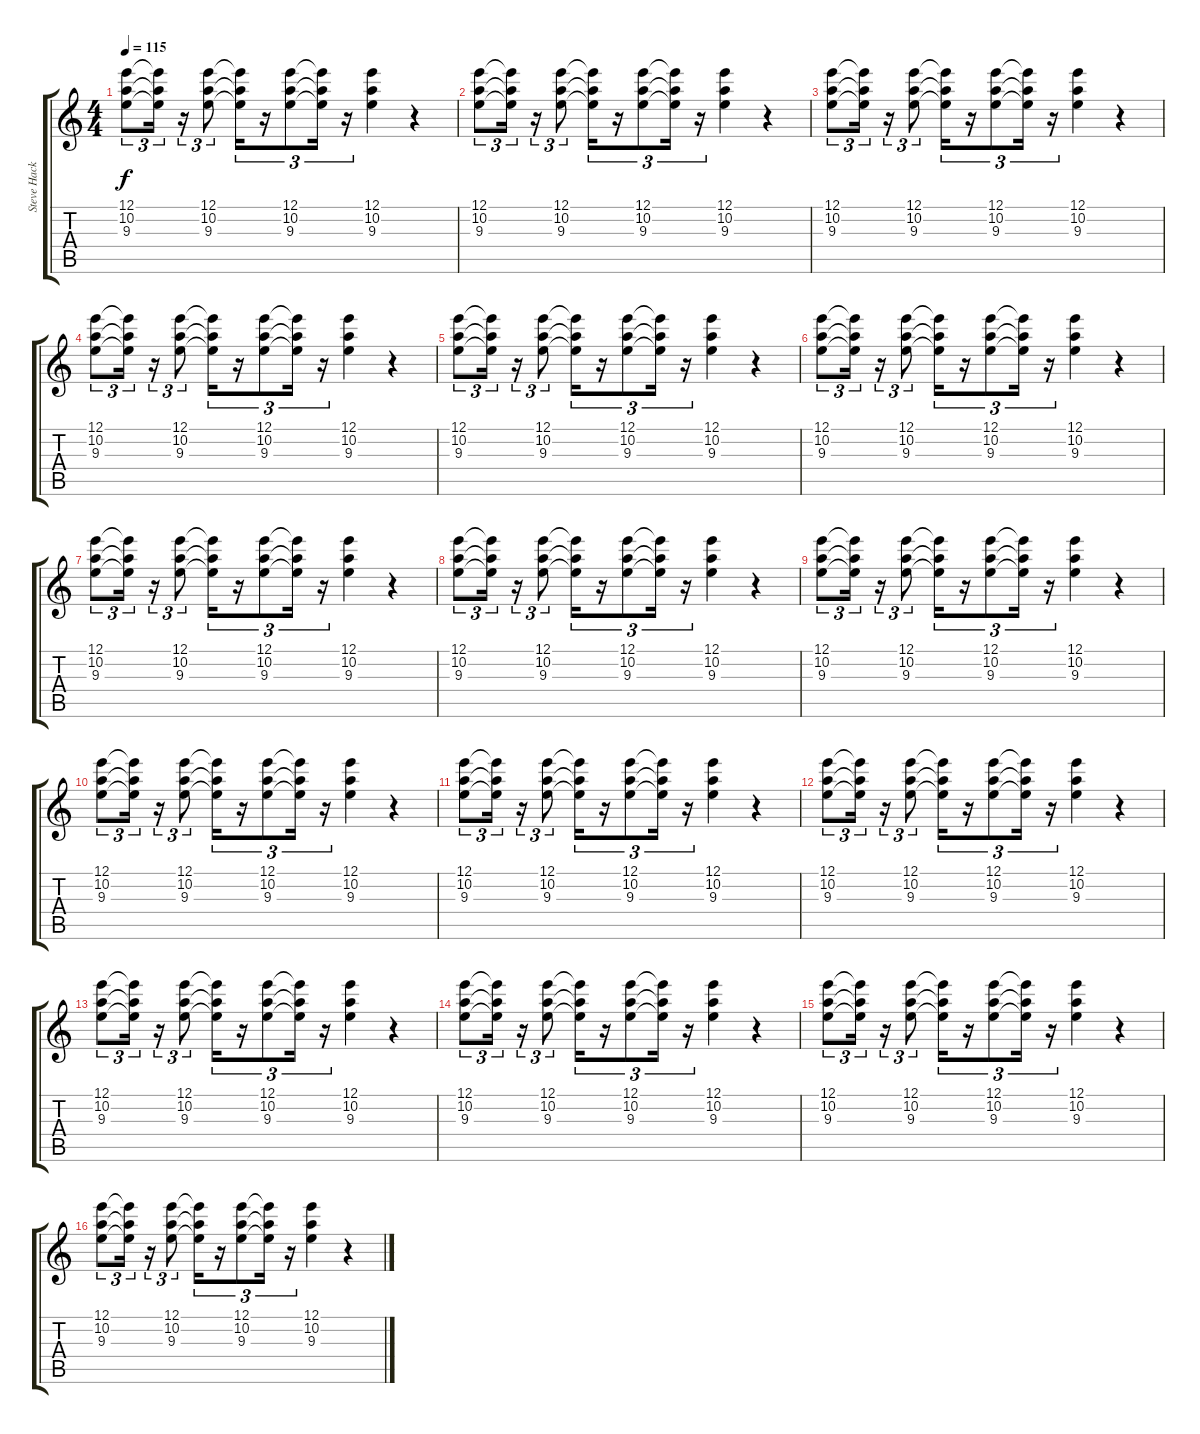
\track ("Steve Hackett (electric guitar 1)" "Steve Hack") {instrument electricguitarclean}
\staff {score tabs}
\tuning (E4 B3 G3 D3 A2 E2) {hide}
\ts (4 4)
\tempo 115
\clef g2
\ks c
(12.1 10.2 9.3).8{tu (3 2) dy f} (12.1{t} 10.2{t} 9.3{t}).16{tu (3 2)} r.16{tu (3 2)} (12.1 10.2 9.3).8{tu (3 2)} (12.1{t} 10.2{t} 9.3{t}).16{tu (3 2)} r.16{tu (3 2)} (12.1 10.2 9.3).8{tu (3 2)} (12.1{t} 10.2{t} 9.3{t}).16{tu (3 2)} r.16{tu (3 2)} (12.1 10.2 9.3).4 r.4 |
(12.1 10.2 9.3).8{tu (3 2)} (12.1{t} 10.2{t} 9.3{t}).16{tu (3 2)} r.16{tu (3 2)} (12.1 10.2 9.3).8{tu (3 2)} (12.1{t} 10.2{t} 9.3{t}).16{tu (3 2)} r.16{tu (3 2)} (12.1 10.2 9.3).8{tu (3 2)} (12.1{t} 10.2{t} 9.3{t}).16{tu (3 2)} r.16{tu (3 2)} (12.1 10.2 9.3).4 r.4 |
(12.1 10.2 9.3).8{tu (3 2)} (12.1{t} 10.2{t} 9.3{t}).16{tu (3 2)} r.16{tu (3 2)} (12.1 10.2 9.3).8{tu (3 2)} (12.1{t} 10.2{t} 9.3{t}).16{tu (3 2)} r.16{tu (3 2)} (12.1 10.2 9.3).8{tu (3 2)} (12.1{t} 10.2{t} 9.3{t}).16{tu (3 2)} r.16{tu (3 2)} (12.1 10.2 9.3).4 r.4 |
(12.1 10.2 9.3).8{tu (3 2)} (12.1{t} 10.2{t} 9.3{t}).16{tu (3 2)} r.16{tu (3 2)} (12.1 10.2 9.3).8{tu (3 2)} (12.1{t} 10.2{t} 9.3{t}).16{tu (3 2)} r.16{tu (3 2)} (12.1 10.2 9.3).8{tu (3 2)} (12.1{t} 10.2{t} 9.3{t}).16{tu (3 2)} r.16{tu (3 2)} (12.1 10.2 9.3).4 r.4 |
(12.1 10.2 9.3).8{tu (3 2)} (12.1{t} 10.2{t} 9.3{t}).16{tu (3 2)} r.16{tu (3 2)} (12.1 10.2 9.3).8{tu (3 2)} (12.1{t} 10.2{t} 9.3{t}).16{tu (3 2)} r.16{tu (3 2)} (12.1 10.2 9.3).8{tu (3 2)} (12.1{t} 10.2{t} 9.3{t}).16{tu (3 2)} r.16{tu (3 2)} (12.1 10.2 9.3).4 r.4 |
(12.1 10.2 9.3).8{tu (3 2)} (12.1{t} 10.2{t} 9.3{t}).16{tu (3 2)} r.16{tu (3 2)} (12.1 10.2 9.3).8{tu (3 2)} (12.1{t} 10.2{t} 9.3{t}).16{tu (3 2)} r.16{tu (3 2)} (12.1 10.2 9.3).8{tu (3 2)} (12.1{t} 10.2{t} 9.3{t}).16{tu (3 2)} r.16{tu (3 2)} (12.1 10.2 9.3).4 r.4 |
(12.1 10.2 9.3).8{tu (3 2)} (12.1{t} 10.2{t} 9.3{t}).16{tu (3 2)} r.16{tu (3 2)} (12.1 10.2 9.3).8{tu (3 2)} (12.1{t} 10.2{t} 9.3{t}).16{tu (3 2)} r.16{tu (3 2)} (12.1 10.2 9.3).8{tu (3 2)} (12.1{t} 10.2{t} 9.3{t}).16{tu (3 2)} r.16{tu (3 2)} (12.1 10.2 9.3).4 r.4 |
(12.1 10.2 9.3).8{tu (3 2)} (12.1{t} 10.2{t} 9.3{t}).16{tu (3 2)} r.16{tu (3 2)} (12.1 10.2 9.3).8{tu (3 2)} (12.1{t} 10.2{t} 9.3{t}).16{tu (3 2)} r.16{tu (3 2)} (12.1 10.2 9.3).8{tu (3 2)} (12.1{t} 10.2{t} 9.3{t}).16{tu (3 2)} r.16{tu (3 2)} (12.1 10.2 9.3).4 r.4 |
(12.1 10.2 9.3).8{tu (3 2)} (12.1{t} 10.2{t} 9.3{t}).16{tu (3 2)} r.16{tu (3 2)} (12.1 10.2 9.3).8{tu (3 2)} (12.1{t} 10.2{t} 9.3{t}).16{tu (3 2)} r.16{tu (3 2)} (12.1 10.2 9.3).8{tu (3 2)} (12.1{t} 10.2{t} 9.3{t}).16{tu (3 2)} r.16{tu (3 2)} (12.1 10.2 9.3).4 r.4 |
(12.1 10.2 9.3).8{tu (3 2)} (12.1{t} 10.2{t} 9.3{t}).16{tu (3 2)} r.16{tu (3 2)} (12.1 10.2 9.3).8{tu (3 2)} (12.1{t} 10.2{t} 9.3{t}).16{tu (3 2)} r.16{tu (3 2)} (12.1 10.2 9.3).8{tu (3 2)} (12.1{t} 10.2{t} 9.3{t}).16{tu (3 2)} r.16{tu (3 2)} (12.1 10.2 9.3).4 r.4 |
(12.1 10.2 9.3).8{tu (3 2)} (12.1{t} 10.2{t} 9.3{t}).16{tu (3 2)} r.16{tu (3 2)} (12.1 10.2 9.3).8{tu (3 2)} (12.1{t} 10.2{t} 9.3{t}).16{tu (3 2)} r.16{tu (3 2)} (12.1 10.2 9.3).8{tu (3 2)} (12.1{t} 10.2{t} 9.3{t}).16{tu (3 2)} r.16{tu (3 2)} (12.1 10.2 9.3).4 r.4 |
(12.1 10.2 9.3).8{tu (3 2)} (12.1{t} 10.2{t} 9.3{t}).16{tu (3 2)} r.16{tu (3 2)} (12.1 10.2 9.3).8{tu (3 2)} (12.1{t} 10.2{t} 9.3{t}).16{tu (3 2)} r.16{tu (3 2)} (12.1 10.2 9.3).8{tu (3 2)} (12.1{t} 10.2{t} 9.3{t}).16{tu (3 2)} r.16{tu (3 2)} (12.1 10.2 9.3).4 r.4 |
(12.1 10.2 9.3).8{tu (3 2)} (12.1{t} 10.2{t} 9.3{t}).16{tu (3 2)} r.16{tu (3 2)} (12.1 10.2 9.3).8{tu (3 2)} (12.1{t} 10.2{t} 9.3{t}).16{tu (3 2)} r.16{tu (3 2)} (12.1 10.2 9.3).8{tu (3 2)} (12.1{t} 10.2{t} 9.3{t}).16{tu (3 2)} r.16{tu (3 2)} (12.1 10.2 9.3).4 r.4 |
(12.1 10.2 9.3).8{tu (3 2)} (12.1{t} 10.2{t} 9.3{t}).16{tu (3 2)} r.16{tu (3 2)} (12.1 10.2 9.3).8{tu (3 2)} (12.1{t} 10.2{t} 9.3{t}).16{tu (3 2)} r.16{tu (3 2)} (12.1 10.2 9.3).8{tu (3 2)} (12.1{t} 10.2{t} 9.3{t}).16{tu (3 2)} r.16{tu (3 2)} (12.1 10.2 9.3).4 r.4 |
(12.1 10.2 9.3).8{tu (3 2)} (12.1{t} 10.2{t} 9.3{t}).16{tu (3 2)} r.16{tu (3 2)} (12.1 10.2 9.3).8{tu (3 2)} (12.1{t} 10.2{t} 9.3{t}).16{tu (3 2)} r.16{tu (3 2)} (12.1 10.2 9.3).8{tu (3 2)} (12.1{t} 10.2{t} 9.3{t}).16{tu (3 2)} r.16{tu (3 2)} (12.1 10.2 9.3).4 r.4 |
(12.1 10.2 9.3).8{tu (3 2)} (12.1{t} 10.2{t} 9.3{t}).16{tu (3 2)} r.16{tu (3 2)} (12.1 10.2 9.3).8{tu (3 2)} (12.1{t} 10.2{t} 9.3{t}).16{tu (3 2)} r.16{tu (3 2)} (12.1 10.2 9.3).8{tu (3 2)} (12.1{t} 10.2{t} 9.3{t}).16{tu (3 2)} r.16{tu (3 2)} (12.1 10.2 9.3).4 r.4
